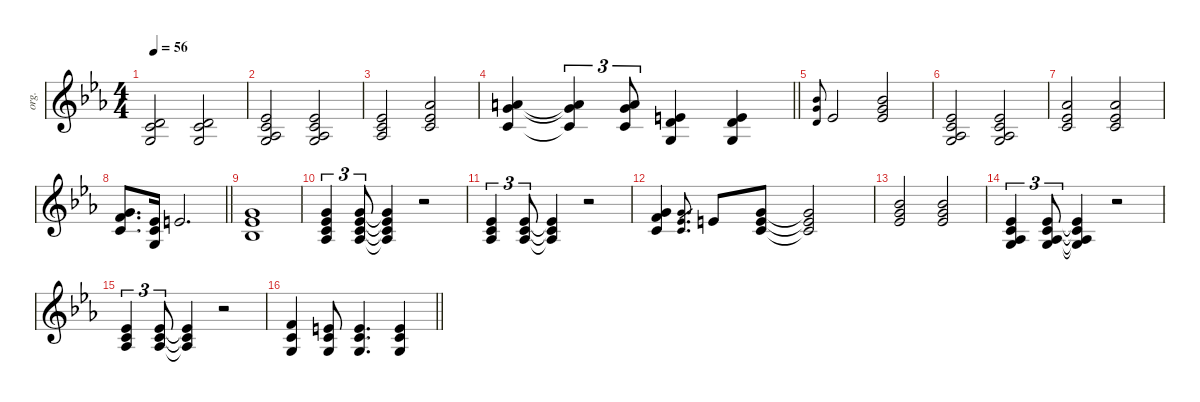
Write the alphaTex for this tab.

\defaultSystemsLayout 4
\hideDynamics
\bracketExtendMode groupsimilarinstruments
\otherSystemsTrackNameOrientation horizontal
\track ("Keyboard 1" "org.") {defaultSystemsLayout 4 instrument synthstrings1}
\staff {score}
\tuning (E4 B3 G3 D3 A2 E2)
\ts (4 4)
\tempo 56
\clef g2
\ks cminor
(3.2{acc forcenatural} 5.3{acc forcenatural} 5.4{acc forcenatural}).2{dy f instrument synthstrings1 beam Up} (3.2{acc forcenatural} 5.3{acc forcenatural} 5.4{acc forcenatural}).2{beam Up} |
(0.3{acc forcenatural} 13.4{acc b} 15.5{acc forcenatural} 16.6{acc b}).2{beam Up} (0.3{acc forcenatural} 13.4{acc b} 15.5{acc forcenatural} 16.6{acc b}).2{beam Up} |
(13.4{acc b} 15.5{acc forcenatural} 16.6{acc b}).2{beam Up} (4.1{acc b} 4.2{acc b} 5.3{acc forcenatural}).2{beam Up} |
\barLineRight lightlight
(5.1{acc forcenatural} 8.2{acc forcenatural} 5.3{acc forcenatural}).4{beam Up} (5.1{t acc forcenatural} 8.2{t acc forcenatural} 5.3{t acc forcenatural}).4{tu (3 2) beam Up} (5.1{acc forcenatural} 8.2{acc forcenatural} 5.3{acc forcenatural}).8{tu (3 2) beam Up} (0.1{acc forcenatural} 3.2{acc forcenatural} 0.3{acc forcenatural}).4{beam Up} (0.1{acc forcenatural} 3.2{acc forcenatural} 0.3{acc forcenatural}).4{beam Up} |
(6.1{acc b} 8.2{acc forcenatural} 7.3{acc forcenatural}).8{gr onbeat beam Up} 8.3{acc b}.2{beam Up} (6.1{acc b} 8.2{acc forcenatural} 8.3{acc b}).2{beam Up} |
(0.3{acc forcenatural} 13.4{acc b} 15.5{acc forcenatural} 16.6{acc b}).2{beam Up} (0.3{acc forcenatural} 13.4{acc b} 15.5{acc forcenatural} 16.6{acc b}).2{beam Up} |
(13.3{acc b} 13.4{acc b} 15.5{acc forcenatural}).2{beam Up} (4.1{acc b} 4.2{acc b} 5.3{acc forcenatural}).2{beam Up} |
\barLineRight lightlight
(3.1{acc forcenatural} 6.2{acc forcenatural} 5.3{acc forcenatural}).8{d beam Up} (4.2{acc b} 5.3{acc forcenatural} 5.4{acc forcenatural}).16{beam Up} 5.2{acc forcenatural}.2{d beam Up} |
(3.1{acc forcenatural} 4.2{acc b} 3.3{acc b}).1{beam Up} |
(3.1{acc forcenatural} 4.2{acc b} 5.3{acc forcenatural} 6.4{acc b}).4{tu (3 2) beam Up} (3.1{acc forcenatural} 4.2{acc b} 5.3{acc forcenatural} 6.4{acc b}).8{tu (3 2) beam Up} (6.4{t acc b} 5.3{t acc forcenatural} 4.2{t acc b} 3.1{t acc forcenatural}).4{beam Up} r.2{beam Up} |
(4.2{acc b} 5.3{acc forcenatural} 6.4{acc b}).4{tu (3 2) beam Up} (4.2{acc b} 5.3{acc forcenatural} 6.4{acc b}).8{tu (3 2) beam Up} (6.4{t acc b} 5.3{t acc forcenatural} 4.2{t acc b}).4{beam Up} r.2{beam Up} |
(3.1{acc forcenatural} 6.2{acc forcenatural} 5.3{acc forcenatural}).4{beam Up} (3.1{acc forcenatural} 4.2{acc b} 5.3{acc forcenatural}).8{d gr beam Up} 0.1{acc forcenatural}.8{beam Up} (3.1{acc forcenatural} 5.2{acc forcenatural} 5.3{acc forcenatural}).8{beam Up} (5.3{t acc forcenatural} 5.2{t acc forcenatural} 3.1{t acc forcenatural}).2{beam Up} |
(6.1{acc b} 8.2{acc forcenatural} 8.3{acc b}).2{beam Up} (6.1{acc b} 8.2{acc forcenatural} 8.3{acc b}).2{beam Up} |
(0.3{acc forcenatural} 13.4{acc b} 15.5{acc forcenatural} 16.6{acc b}).4{tu (3 2) beam Up} (0.3{acc forcenatural} 13.4{acc b} 15.5{acc forcenatural} 16.6{acc b}).8{tu (3 2) beam Up} (0.3{t acc forcenatural} 16.6{t acc b} 15.5{t acc forcenatural} 13.4{t acc b}).4{beam Up} r.2{beam Up} |
(4.2{acc b} 5.3{acc forcenatural} 6.4{acc b}).4{tu (3 2) beam Up} (4.2{acc b} 5.3{acc forcenatural} 6.4{acc b}).8{tu (3 2) beam Up} (6.4{t acc b} 5.3{t acc forcenatural} 4.2{t acc b}).4{beam Up} r.2{beam Up} |
\barLineRight lightlight
(6.2{acc forcenatural} 5.3{acc forcenatural} 5.4{acc forcenatural}).4{beam Up} (5.2{acc forcenatural} 5.3{acc forcenatural} 5.4{acc forcenatural}).8{beam Up} (5.2{acc forcenatural} 5.3{acc forcenatural} 5.4{acc forcenatural}).4{d beam Up} (5.2{acc forcenatural} 5.3{acc forcenatural} 5.4{acc forcenatural}).4{beam Up}
